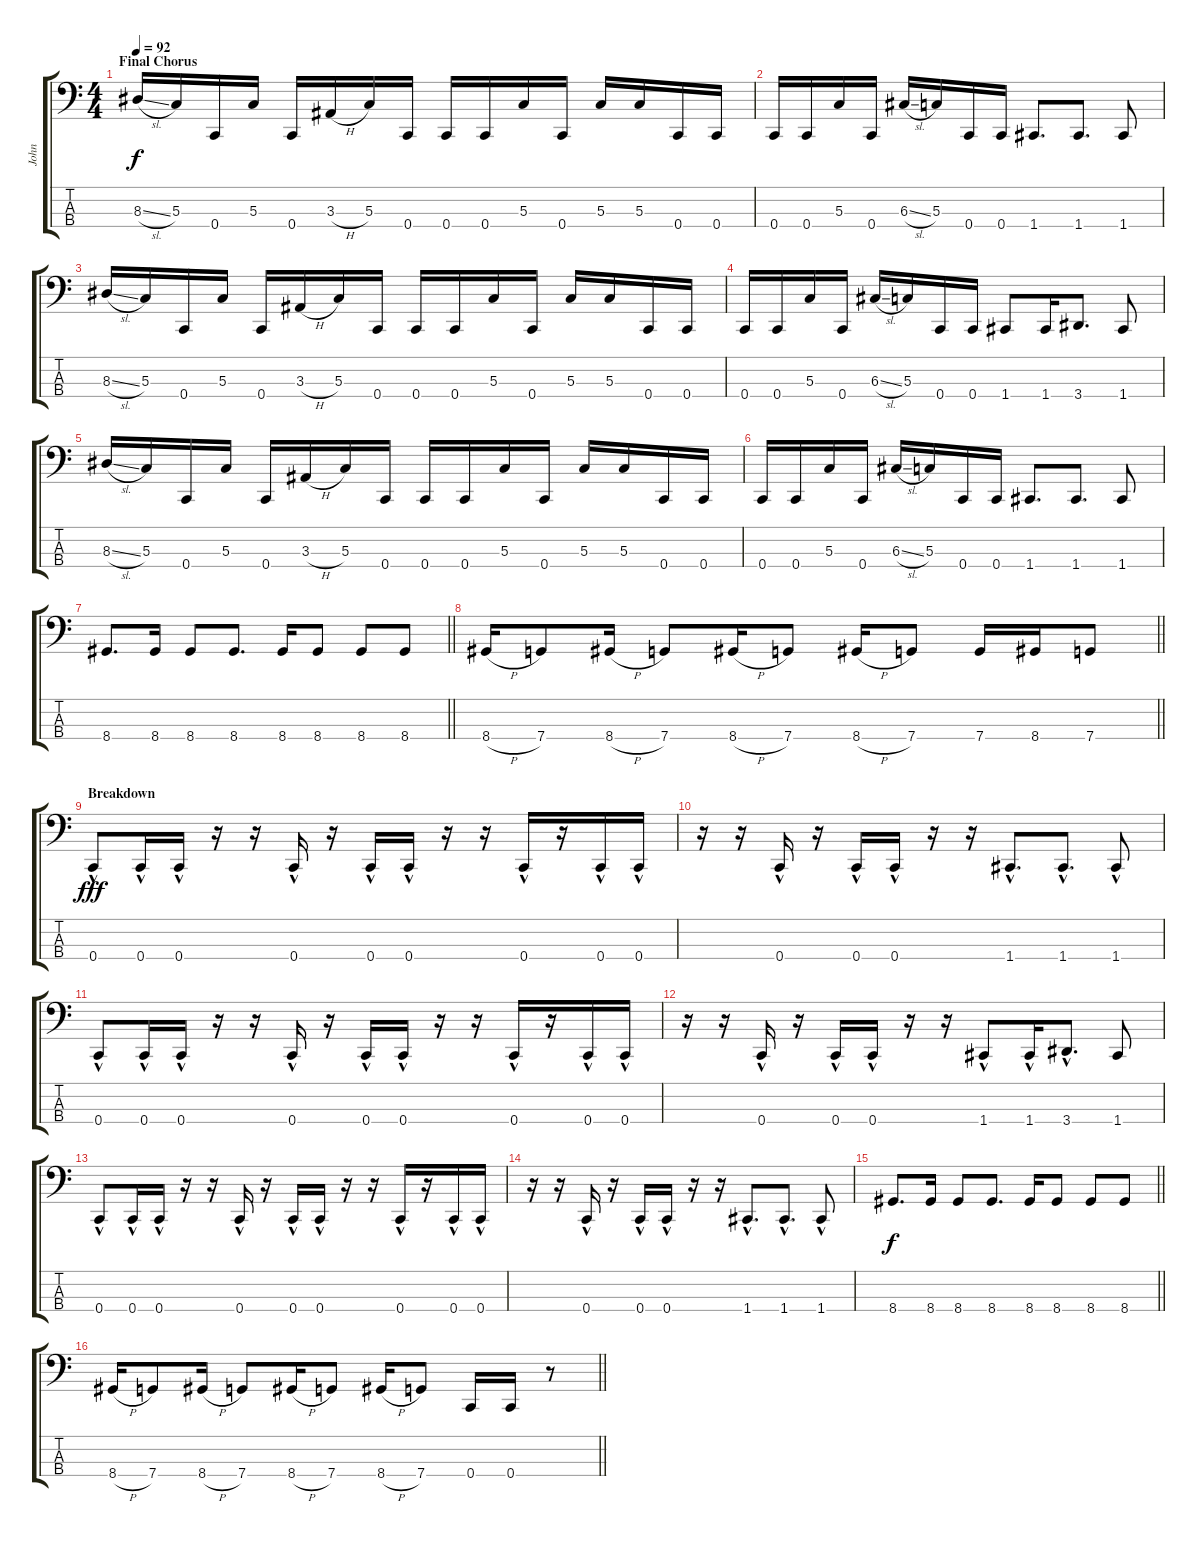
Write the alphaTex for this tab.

\track ("John" "John") {instrument electricbassfinger}
\staff {score tabs}
\tuning (F2 C2 G1 C1) {hide}
\ts (4 4)
\section ("" "Final Chorus")
\tempo 92
\clef f4
\ks c
8.3{sl}.16{dy f} 5.3.16 0.4.16 5.3.16 0.4.16 3.3{h}.16 5.3.16 0.4.16 0.4.16 0.4.16 5.3.16 0.4.16 5.3.16 5.3.16 0.4.16 0.4.16 |
0.4.16 0.4.16 5.3.16 0.4.16 6.3{sl}.16 5.3.16 0.4.16 0.4.16 1.4.8{d} 1.4.8{d} 1.4.8 |
8.3{sl}.16 5.3.16 0.4.16 5.3.16 0.4.16 3.3{h}.16 5.3.16 0.4.16 0.4.16 0.4.16 5.3.16 0.4.16 5.3.16 5.3.16 0.4.16 0.4.16 |
0.4.16 0.4.16 5.3.16 0.4.16 6.3{sl}.16 5.3.16 0.4.16 0.4.16 1.4.8 1.4.16 3.4.8{d} 1.4.8 |
8.3{sl}.16 5.3.16 0.4.16 5.3.16 0.4.16 3.3{h}.16 5.3.16 0.4.16 0.4.16 0.4.16 5.3.16 0.4.16 5.3.16 5.3.16 0.4.16 0.4.16 |
0.4.16 0.4.16 5.3.16 0.4.16 6.3{sl}.16 5.3.16 0.4.16 0.4.16 1.4.8{d} 1.4.8{d} 1.4.8 |
\barLineRight lightlight
8.4.8{d} 8.4.16 8.4.8 8.4.8{d} 8.4.16 8.4.8 8.4.8 8.4.8 |
\barLineRight lightlight
8.4{h}.16 7.4.8 8.4{h}.16 7.4.8 8.4{h}.16 7.4.8 8.4{h}.16 7.4.8 7.4.16 8.4.16 7.4.8 |
\section ("" "Breakdown")
0.4{hac}.8{dy fff} 0.4{hac}.16 0.4{hac}.16 r.16 r.16 0.4{hac}.16 r.16 0.4{hac}.16 0.4{hac}.16 r.16 r.16 0.4{hac}.16 r.16 0.4{hac}.16 0.4{hac}.16 |
r.16 r.16 0.4{hac}.16 r.16 0.4{hac}.16 0.4{hac}.16 r.16 r.16 1.4{hac}.8{d} 1.4{hac}.8{d} 1.4{hac}.8 |
0.4{hac}.8 0.4{hac}.16 0.4{hac}.16 r.16 r.16 0.4{hac}.16 r.16 0.4{hac}.16 0.4{hac}.16 r.16 r.16 0.4{hac}.16 r.16 0.4{hac}.16 0.4{hac}.16 |
r.16 r.16 0.4{hac}.16 r.16 0.4{hac}.16 0.4{hac}.16 r.16 r.16 1.4{hac}.8 1.4{hac}.16 3.4{hac}.8{d} 1.4.8 |
0.4{hac}.8 0.4{hac}.16 0.4{hac}.16 r.16 r.16 0.4{hac}.16 r.16 0.4{hac}.16 0.4{hac}.16 r.16 r.16 0.4{hac}.16 r.16 0.4{hac}.16 0.4{hac}.16 |
r.16 r.16 0.4{hac}.16 r.16 0.4{hac}.16 0.4{hac}.16 r.16 r.16 1.4{hac}.8{d} 1.4{hac}.8{d} 1.4{hac}.8 |
\barLineRight lightlight
8.4.8{d dy f} 8.4.16 8.4.8 8.4.8{d} 8.4.16 8.4.8 8.4.8 8.4.8 |
\barLineRight lightlight
8.4{h}.16 7.4.8 8.4{h}.16 7.4.8 8.4{h}.16 7.4.8 8.4{h}.16 7.4.8 0.4.16 0.4.16 r.8
